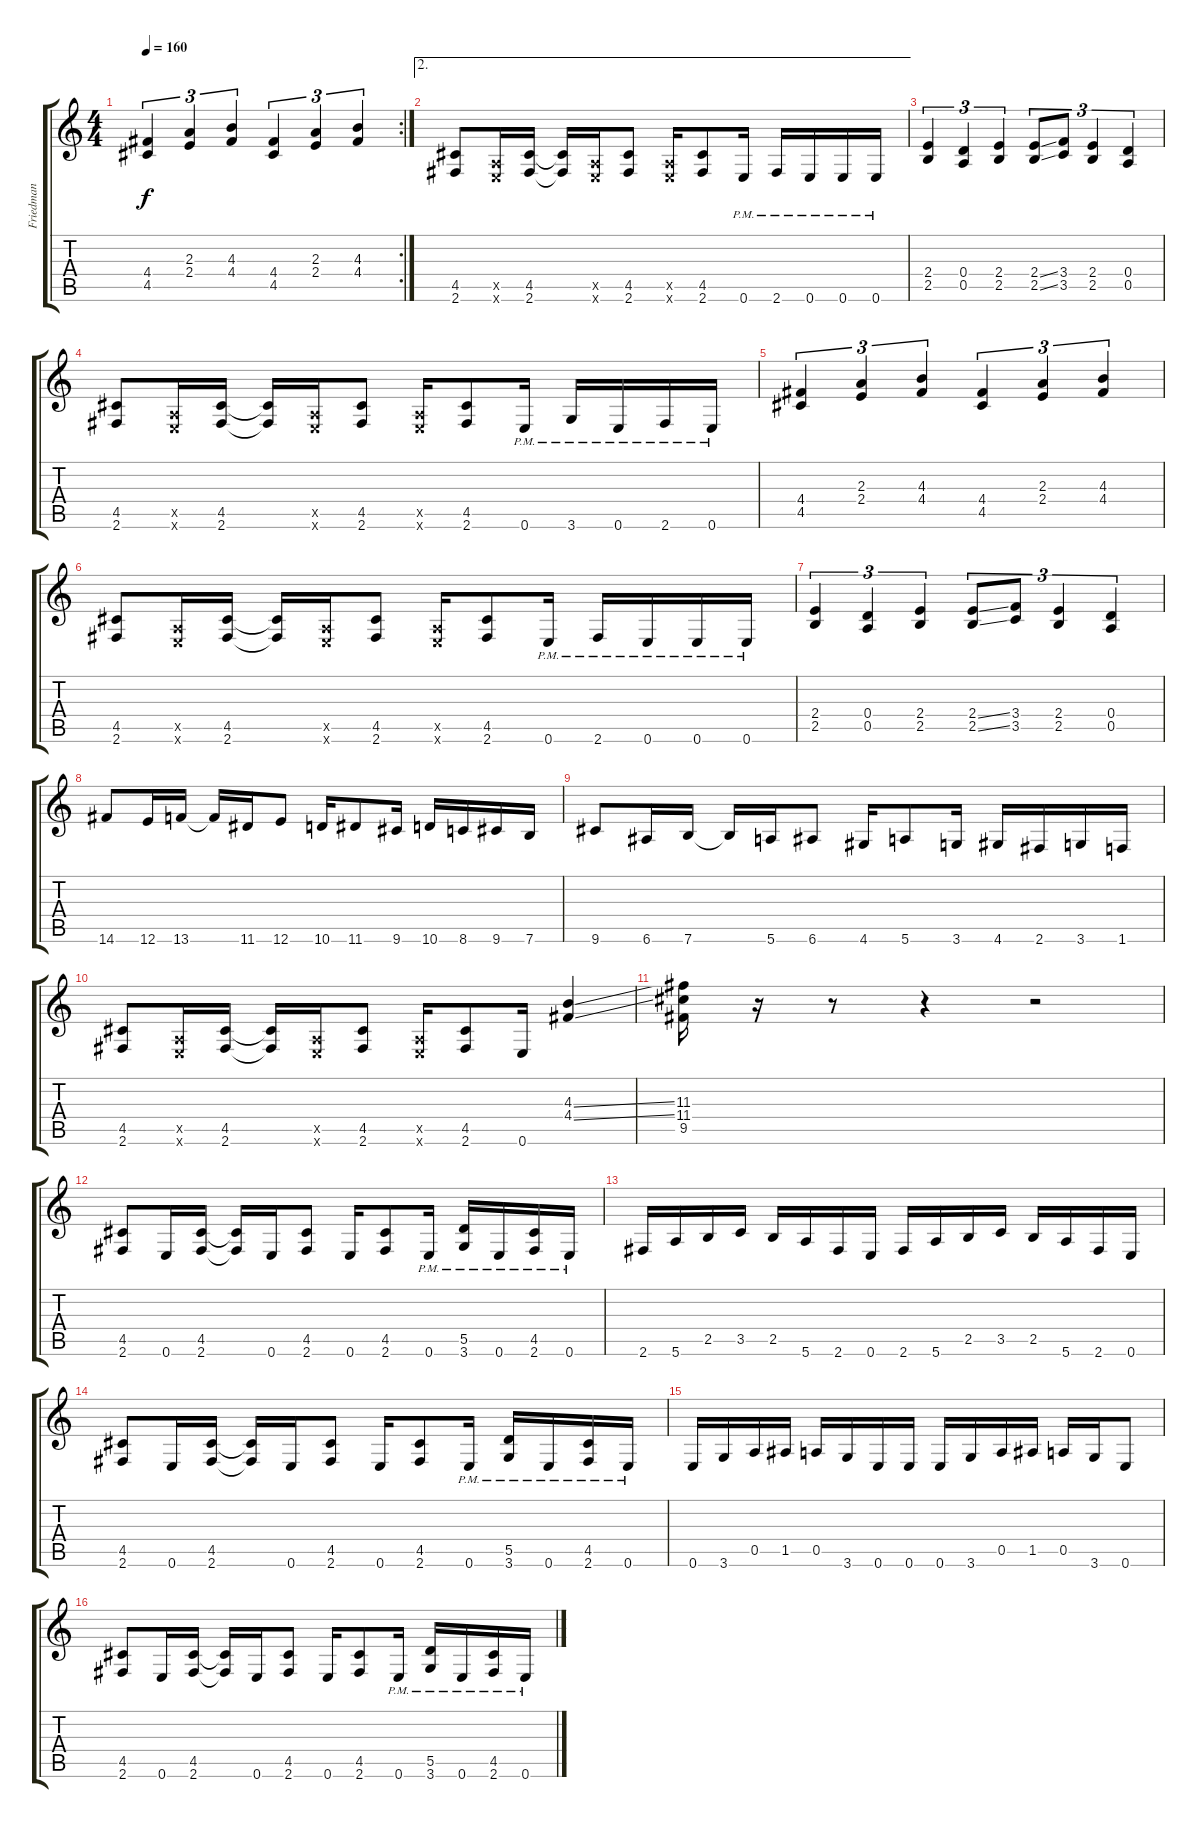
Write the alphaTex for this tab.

\track ("Friedman" "Friedman") {instrument distortionguitar}
\staff {score tabs}
\tuning (E4 B3 G3 D3 A2 E2) {hide}
\rc 2
\ts (4 4)
\tempo 160
\clef g2
\ks c
(4.4 4.5).4{tu (3 2) dy f} (2.3 2.4).4{tu (3 2)} (4.3 4.4).4{tu (3 2)} (4.4 4.5).4{tu (3 2)} (2.3 2.4).4{tu (3 2)} (4.3 4.4).4{tu (3 2)} |
\ae 2
(4.5 2.6).8 (0.5{x} 0.6{x}).16 (4.5 2.6).16 (4.5{t} 2.6{t}).16 (0.5{x} 0.6{x}).16 (4.5 2.6).8 (0.5{x} 0.6{x}).16 (4.5 2.6).8 0.6{pm}.16 2.6{pm}.16 0.6{pm}.16 0.6{pm}.16 0.6{pm}.16 |
(2.4 2.5).4{tu (3 2)} (0.4 0.5).4{tu (3 2)} (2.4 2.5).4{tu (3 2)} (2.4{ss} 2.5{ss}).8{tu (3 2)} (3.4 3.5).8{tu (3 2)} (2.4 2.5).4{tu (3 2)} (0.4 0.5).4{tu (3 2)} |
(4.5 2.6).8 (0.5{x} 0.6{x}).16 (4.5 2.6).16 (4.5{t} 2.6{t}).16 (0.5{x} 0.6{x}).16 (4.5 2.6).8 (0.5{x} 0.6{x}).16 (4.5 2.6).8 0.6{pm}.16 3.6{pm}.16 0.6{pm}.16 2.6{pm}.16 0.6{pm}.16 |
(4.4 4.5).4{tu (3 2)} (2.3 2.4).4{tu (3 2)} (4.3 4.4).4{tu (3 2)} (4.4 4.5).4{tu (3 2)} (2.3 2.4).4{tu (3 2)} (4.3 4.4).4{tu (3 2)} |
(4.5 2.6).8 (0.5{x} 0.6{x}).16 (4.5 2.6).16 (4.5{t} 2.6{t}).16 (0.5{x} 0.6{x}).16 (4.5 2.6).8 (0.5{x} 0.6{x}).16 (4.5 2.6).8 0.6{pm}.16 2.6{pm}.16 0.6{pm}.16 0.6{pm}.16 0.6{pm}.16 |
(2.4 2.5).4{tu (3 2)} (0.4 0.5).4{tu (3 2)} (2.4 2.5).4{tu (3 2)} (2.4{ss} 2.5{ss}).8{tu (3 2)} (3.4 3.5).8{tu (3 2)} (2.4 2.5).4{tu (3 2)} (0.4 0.5).4{tu (3 2)} |
14.6.8 12.6.16 13.6.16 13.6{t}.16 11.6.16 12.6.8 10.6.16 11.6.8 9.6.16 10.6.16 8.6.16 9.6.16 7.6.16 |
9.6.8 6.6.16 7.6.16 7.6{t}.16 5.6.16 6.6.8 4.6.16 5.6.8 3.6.16 4.6.16 2.6.16 3.6.16 1.6.16 |
(4.5 2.6).8 (0.5{x} 0.6{x}).16 (4.5 2.6).16 (4.5{t} 2.6{t}).16 (0.5{x} 0.6{x}).16 (4.5 2.6).8 (0.5{x} 0.6{x}).16 (4.5 2.6).8 0.6.16 (4.3{ss} 4.4{ss}).4 |
(11.3 11.4 9.5).16 r.16 r.8 r.4 r.2 |
(4.5 2.6).8 0.6.16 (4.5 2.6).16 (4.5{t} 2.6{t}).16 0.6.16 (4.5 2.6).8 0.6.16 (4.5 2.6).8 0.6{pm}.16 (5.5 3.6{pm}).16 0.6{pm}.16 (4.5 2.6{pm}).16 0.6{pm}.16 |
2.6.16 5.6.16 2.5.16 3.5.16 2.5.16 5.6.16 2.6.16 0.6.16 2.6.16 5.6.16 2.5.16 3.5.16 2.5.16 5.6.16 2.6.16 0.6.16 |
(4.5 2.6).8 0.6.16 (4.5 2.6).16 (4.5{t} 2.6{t}).16 0.6.16 (4.5 2.6).8 0.6.16 (4.5 2.6).8 0.6{pm}.16 (5.5 3.6{pm}).16 0.6{pm}.16 (4.5 2.6{pm}).16 0.6{pm}.16 |
0.6.16 3.6.16 0.5.16 1.5.16 0.5.16 3.6.16 0.6.16 0.6.16 0.6.16 3.6.16 0.5.16 1.5.16 0.5.16 3.6.16 0.6.8 |
(4.5 2.6).8 0.6.16 (4.5 2.6).16 (4.5{t} 2.6{t}).16 0.6.16 (4.5 2.6).8 0.6.16 (4.5 2.6).8 0.6{pm}.16 (5.5 3.6{pm}).16 0.6{pm}.16 (4.5 2.6{pm}).16 0.6{pm}.16
